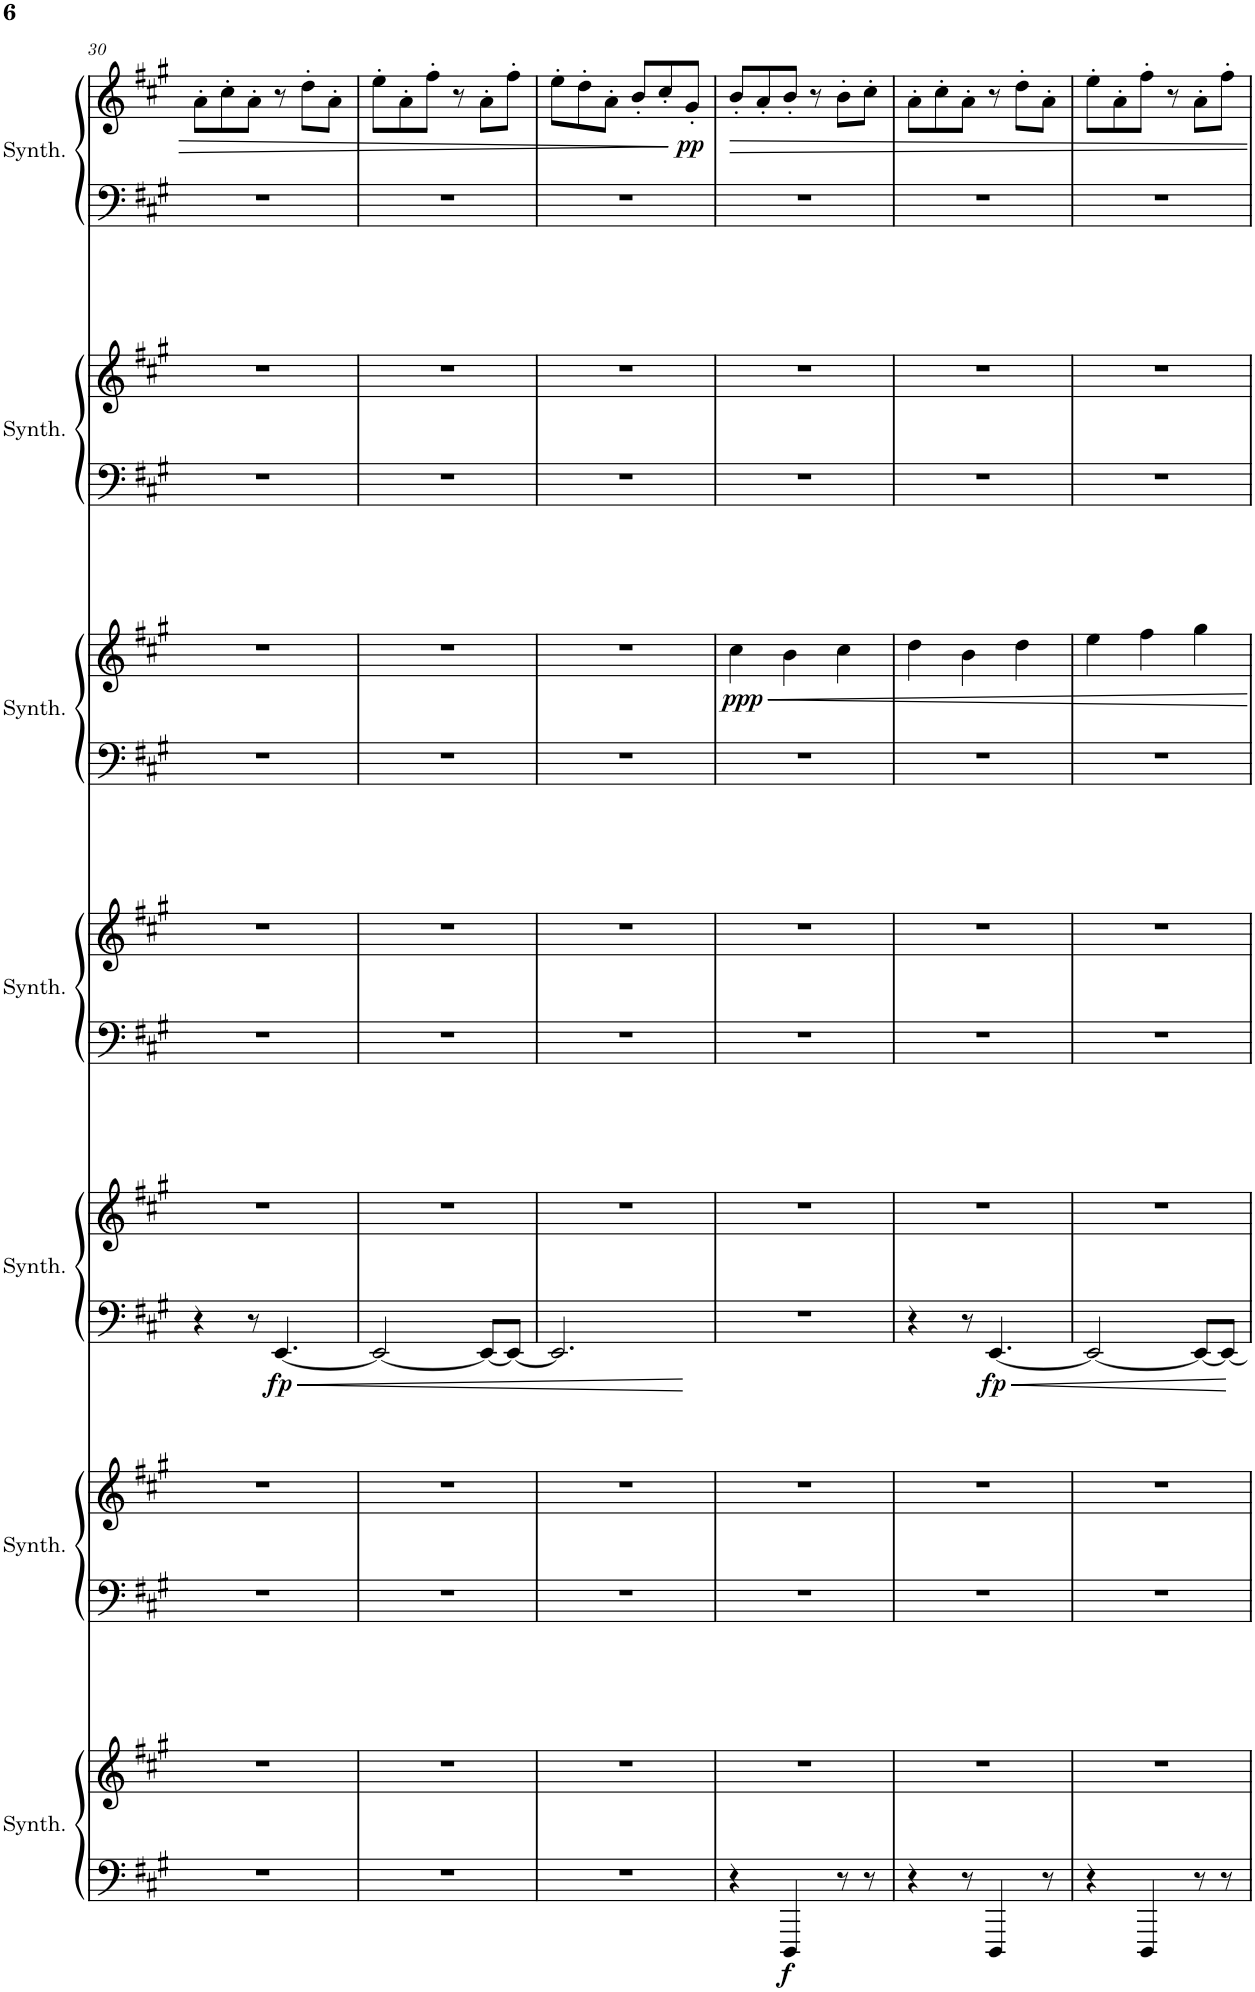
**kern	**kern	**dynam	**kern	**kern	**kern	**kern	**dynam	**kern	**kern	**kern	**kern	**dynam	**kern	**kern	**kern	**kern	**dynam
*part7	*part7	*part7	*part6	*part6	*part5	*part5	*part5	*part4	*part4	*part3	*part3	*part3	*part2	*part2	*part1	*part1	*part1
*staff14	*staff13	*staff13/14	*staff12	*staff11	*staff10	*staff9	*staff9/10	*staff8	*staff7	*staff6	*staff5	*staff5/6	*staff4	*staff3	*staff2	*staff1	*staff1/2
*I"Crystal Synthesizer	*	*	*I"Saw Synthesizer	*	*I"Atmosphere Synthesizer	*	*	*I"Goblins Synthesizer	*	*I"Choir Synthesizer	*	*	*I"Bowed Synthesizer	*	*I"String Synthesizer	*	*
*I'Synth.	*	*	*I'Synth.	*	*I'Synth.	*	*	*I'Synth.	*	*I'Synth.	*	*	*I'Synth.	*	*I'Synth.	*	*
!!LO:PB:g=z
*clefF4	*clefG2	*	*clefF4	*clefG2	*clefF4	*clefG2	*	*clefF4	*clefG2	*clefF4	*clefG2	*	*clefF4	*clefG2	*clefF4	*clefG2	*
*k[f#c#g#]	*k[f#c#g#]	*	*k[f#c#g#]	*k[f#c#g#]	*k[f#c#g#]	*k[f#c#g#]	*	*k[f#c#g#]	*k[f#c#g#]	*k[f#c#g#]	*k[f#c#g#]	*	*k[f#c#g#]	*k[f#c#g#]	*k[f#c#g#]	*k[f#c#g#]	*
*M6/8	*M6/8	*	*M6/8	*M6/8	*M6/8	*M6/8	*	*M6/8	*M6/8	*M6/8	*M6/8	*	*M6/8	*M6/8	*M6/8	*M6/8	*
=30	=30	=30	=30	=30	=30	=30	=30	=30	=30	=30	=30	=30	=30	=30	=30	=30	=30
2.r	2.r	.	2.r	2.r	4r	2.r	.	2.r	2.r	2.r	2.r	.	2.r	2.r	2.r	8a'\L	.
.	.	.	.	.	.	.	.	.	.	.	.	.	.	.	.	8cc#'\	.
.	.	.	.	.	8r	.	.	.	.	.	.	.	.	.	.	8a'\J	.
!	!	!	!	!	!	!	!LO:DY:b=2	!	!	!	!	!	!	!	!	!	!
.	.	.	.	.	[4.EE/	.	fp	.	.	.	.	.	.	.	.	8r	.
.	.	.	.	.	.	.	.	.	.	.	.	.	.	.	.	8dd'\L	.
.	.	.	.	.	.	.	.	.	.	.	.	.	.	.	.	8a'\J	.
=31	=31	=31	=31	=31	=31	=31	=31	=31	=31	=31	=31	=31	=31	=31	=31	=31	=31
2.r	2.r	.	2.r	2.r	2EE/_	2.r	.	2.r	2.r	2.r	2.r	.	2.r	2.r	2.r	8ee'\L	.
.	.	.	.	.	.	.	.	.	.	.	.	.	.	.	.	8a'\	.
.	.	.	.	.	.	.	.	.	.	.	.	.	.	.	.	8ff#'\J	.
.	.	.	.	.	.	.	.	.	.	.	.	.	.	.	.	8r	.
.	.	.	.	.	8EE/L_	.	.	.	.	.	.	.	.	.	.	8a'\L	.
.	.	.	.	.	8EE/J_	.	.	.	.	.	.	.	.	.	.	8ff#'\J	.
=32	=32	=32	=32	=32	=32	=32	=32	=32	=32	=32	=32	=32	=32	=32	=32	=32	=32
2.r	2.r	.	2.r	2.r	2.EE/]	2.r	.	2.r	2.r	2.r	2.r	.	2.r	2.r	2.r	8ee'\L	.
.	.	.	.	.	.	.	.	.	.	.	.	.	.	.	.	8dd'\	.
.	.	.	.	.	.	.	.	.	.	.	.	.	.	.	.	8a'\J	.
.	.	.	.	.	.	.	.	.	.	.	.	.	.	.	.	8b'/L	.
.	.	.	.	.	.	.	.	.	.	.	.	.	.	.	.	8cc#'/	.
!	!	!	!	!	!	!	!	!	!	!	!	!	!	!	!	!	!LO:DY:b
.	.	.	.	.	.	.	.	.	.	.	.	.	.	.	.	8g#'/J	pp
=33	=33	=33	=33	=33	=33	=33	=33	=33	=33	=33	=33	=33	=33	=33	=33	=33	=33
!	!	!	!	!	!	!	!	!	!	!	!	!LO:DY:b	!	!	!	!	!
4r	2.r	.	2.r	2.r	2.r	2.r	.	2.r	2.r	2.r	4cc#\	ppp	2.r	2.r	2.r	8b'/L	.
.	.	.	.	.	.	.	.	.	.	.	.	.	.	.	.	8a'/	.
!	!	!LO:DY:b=2	!	!	!	!	!	!	!	!	!	!	!	!	!	!	!
4DDD/	.	f	.	.	.	.	.	.	.	.	4b\	.	.	.	.	8b'/J	.
.	.	.	.	.	.	.	.	.	.	.	.	.	.	.	.	8r	.
8r	.	.	.	.	.	.	.	.	.	.	4cc#\	.	.	.	.	8b'\L	.
8r	.	.	.	.	.	.	.	.	.	.	.	.	.	.	.	8cc#'\J	.
=34	=34	=34	=34	=34	=34	=34	=34	=34	=34	=34	=34	=34	=34	=34	=34	=34	=34
4r	2.r	.	2.r	2.r	4r	2.r	.	2.r	2.r	2.r	4dd\	.	2.r	2.r	2.r	8a'\L	.
.	.	.	.	.	.	.	.	.	.	.	.	.	.	.	.	8cc#'\	.
8r	.	.	.	.	8r	.	.	.	.	.	4b\	.	.	.	.	8a'\J	.
!	!	!	!	!	!	!	!LO:DY:b=2	!	!	!	!	!	!	!	!	!	!
4DDD/	.	.	.	.	[4.EE/	.	fp	.	.	.	.	.	.	.	.	8r	.
.	.	.	.	.	.	.	.	.	.	.	4dd\	.	.	.	.	8dd'\L	.
8r	.	.	.	.	.	.	.	.	.	.	.	.	.	.	.	8a'\J	.
=35	=35	=35	=35	=35	=35	=35	=35	=35	=35	=35	=35	=35	=35	=35	=35	=35	=35
4r	2.r	.	2.r	2.r	2EE/_	2.r	.	2.r	2.r	2.r	4ee\	.	2.r	2.r	2.r	8ee'\L	.
.	.	.	.	.	.	.	.	.	.	.	.	.	.	.	.	8a'\	.
4DDD/	.	.	.	.	.	.	.	.	.	.	4ff#\	.	.	.	.	8ff#'\J	.
.	.	.	.	.	.	.	.	.	.	.	.	.	.	.	.	8r	.
8r	.	.	.	.	8EE/L_	.	.	.	.	.	4gg#\	.	.	.	.	8a'\L	.
8r	.	.	.	.	8EE/J_	.	.	.	.	.	.	.	.	.	.	8ff#'\J	.
=	=	=	=	=	=	=	=	=	=	=	=	=	=	=	=	=	=
*-	*-	*-	*-	*-	*-	*-	*-	*-	*-	*-	*-	*-	*-	*-	*-	*-	*-
